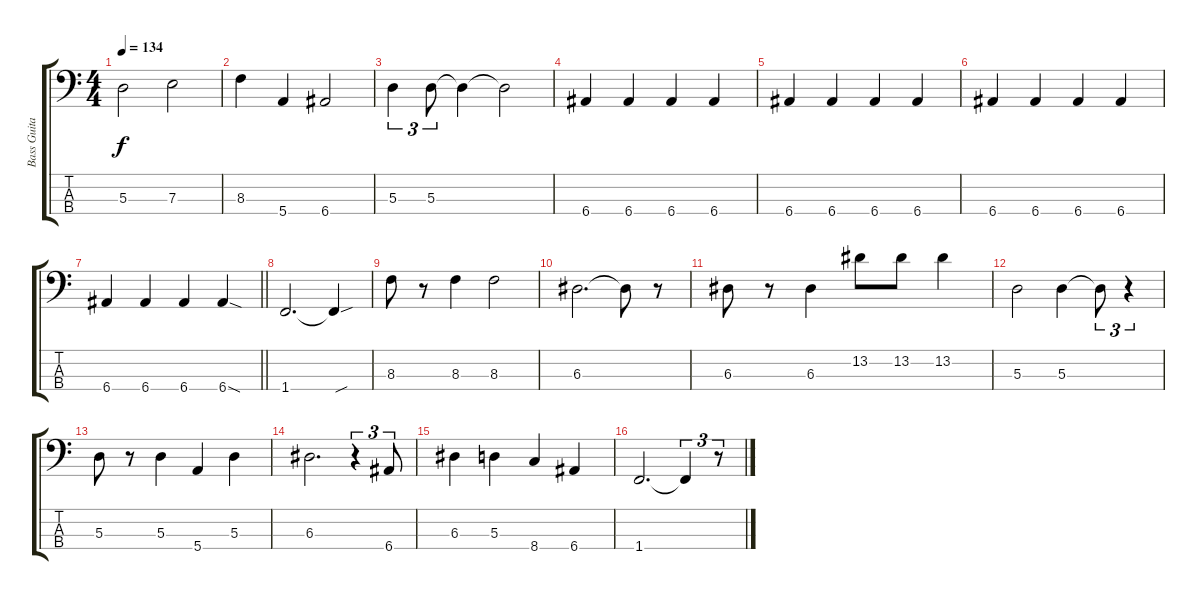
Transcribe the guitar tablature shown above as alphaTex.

\track ("Bass Guitar" "Bass Guita") {instrument electricbassfinger}
\staff {score tabs}
\tuning (G2 D2 A1 E1) {hide}
\ts (4 4)
\tempo 134
\clef f4
\ks c
5.3.2{dy f} 7.3.2 |
8.3.4 5.4.4 6.4.2 |
5.3.4{tu (3 2)} 5.3.8{tu (3 2)} 5.3{t}.4 5.3{t}.2 |
6.4.4 6.4.4 6.4.4 6.4.4 |
6.4.4 6.4.4 6.4.4 6.4.4 |
6.4.4 6.4.4 6.4.4 6.4.4 |
\barLineRight lightlight
6.4.4 6.4.4 6.4.4 6.4{sod}.4 |
1.4.2{d} 1.4{sou t}.4 |
8.3.8 r.8 8.3.4 8.3.2 |
6.3.2{d} 6.3{t}.8 r.8 |
6.3.8 r.8 6.3.4 13.2.8 13.2.8 13.2.4 |
5.3.2 5.3.4 5.3{t}.8{tu (3 2)} r.4{tu (3 2)} |
5.3.8 r.8 5.3.4 5.4.4 5.3.4 |
6.3.2{d} r.4{tu (3 2)} 6.4.8{tu (3 2)} |
6.3.4 5.3.4 8.4.4 6.4.4 |
1.4.2{d} 1.4{t}.4{tu (3 2)} r.8{tu (3 2)}
